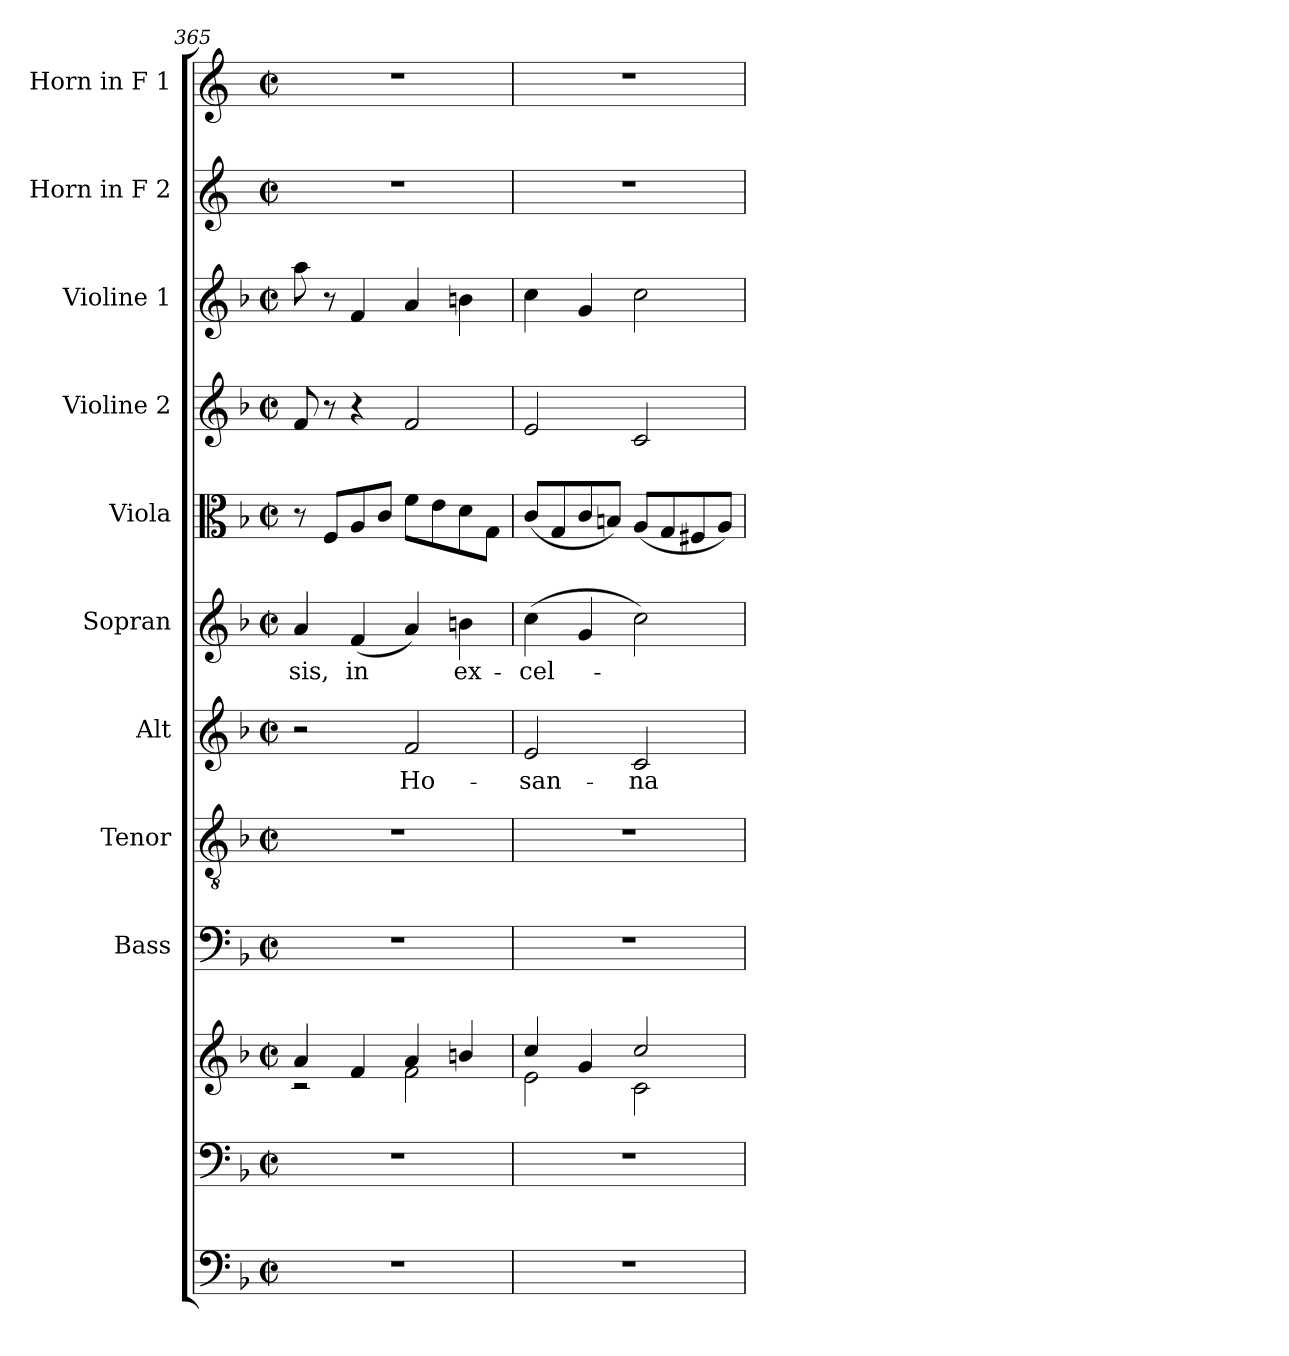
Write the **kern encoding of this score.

**kern	**kern	**kern	**kern	**kern	**kern	**text	**kern	**text	**kern	**kern	**kern	**kern	**kern
*part11	*part10	*part10	*part9	*part8	*part7	*part7	*part6	*part6	*part5	*part4	*part3	*part2	*part1
*staff12	*staff11	*staff10	*staff9	*staff8	*staff7	*staff7	*staff6	*staff6	*staff5	*staff4	*staff3	*staff2	*staff1
*	*	*	*I"Bass	*I"Tenor	*I"Alt	*	*I"Sopran	*	*I"Viola	*I"Violine 2	*I"Violine 1	*I"Horn in F 2	*I"Horn in F 1
*	*	*	*I'B.	*I'T.	*I'A.	*	*I'S.	*	*I'Vla.	*I'Vl. 2	*I'Vl. 1	*	*
*clefF4	*clefF4	*clefG2	*clefF4	*clefGv2	*clefG2	*	*clefG2	*	*clefC3	*clefG2	*clefG2	*clefG2	*clefG2
*ITrd7c12	*	*	*	*	*	*	*	*	*	*	*	*ITrd4c7	*ITrd4c7
*k[b-]	*k[b-]	*k[b-]	*k[b-]	*k[b-]	*k[b-]	*	*k[b-]	*	*k[b-]	*k[b-]	*k[b-]	*k[b-]	*k[b-]
*F:	*F:	*F:	*F:	*F:	*F:	*	*F:	*	*F:	*F:	*F:	*F:	*F:
*M2/2	*M2/2	*M2/2	*M2/2	*M2/2	*M2/2	*	*M2/2	*	*M2/2	*M2/2	*M2/2	*M2/2	*M2/2
*met(c|)	*met(c|)	*met(c|)	*met(c|)	*met(c|)	*met(c|)	*	*met(c|)	*	*met(c|)	*met(c|)	*met(c|)	*met(c|)	*met(c|)
=365	=365	=365	=365	=365	=365	=365	=365	=365	=365	=365	=365	=365	=365
*	*	*^	*	*	*	*	*	*	*	*	*	*	*
!	!	!	!	!	!	!	!	!	!LO:LY:b	!	!	!	!	!
1r	1r	4a/	2rc	1r	1r	2r	.	4a/	-sis,	8r	8f/	8aa\	1r	1r
.	.	.	.	.	.	.	.	.	.	8F/L	8r	8r	.	.
!	!	!	!	!	!	!	!	!	!LO:LY:b	!	!	!	!	!
.	.	4f/	.	.	.	.	.	(<4f/	in	8A/	4r	4f/	.	.
.	.	.	.	.	.	.	.	.	.	8c/J	.	.	.	.
!	!	!	!	!	!	!	!LO:LY:b	!	!	!	!	!	!	!
.	.	4a/	2f\	.	.	2f/	Ho-	4a/)	.	8f\L	2f/	4a/	.	.
.	.	.	.	.	.	.	.	.	.	8e\	.	.	.	.
!	!	!	!	!	!	!	!	!	!LO:LY:b	!	!	!	!	!
.	.	4bn/	.	.	.	.	.	4bn\	ex-	8d\	.	4bn\	.	.
.	.	.	.	.	.	.	.	.	.	8G\J	.	.	.	.
=366	=366	=366	=366	=366	=366	=366	=366	=366	=366	=366	=366	=366	=366	=366
!	!	!	!	!	!	!	!LO:LY:b	!	!LO:LY:b	!	!	!	!	!
1r	1r	4cc/	2e\	1r	1r	2e/	-san-	(>4cc\	-cel-	(<8c/L	2e/	4cc\	1r	1r
.	.	.	.	.	.	.	.	.	.	8G/	.	.	.	.
.	.	4g/	.	.	.	.	.	4g/	.	8c/	.	4g/	.	.
.	.	.	.	.	.	.	.	.	.	8Bn/J)	.	.	.	.
!	!	!	!	!	!	!	!LO:LY:b	!	!	!	!	!	!	!
.	.	2cc/	2c\	.	.	2c/	-na	2cc\)	.	(<8A/L	2c/	2cc\	.	.
.	.	.	.	.	.	.	.	.	.	8G/	.	.	.	.
.	.	.	.	.	.	.	.	.	.	8F#X/	.	.	.	.
.	.	.	.	.	.	.	.	.	.	8A/J)	.	.	.	.
*	*	*v	*v	*	*	*	*	*	*	*	*	*	*	*
=	=	=	=	=	=	=	=	=	=	=	=	=	=
*-	*-	*-	*-	*-	*-	*-	*-	*-	*-	*-	*-	*-	*-
